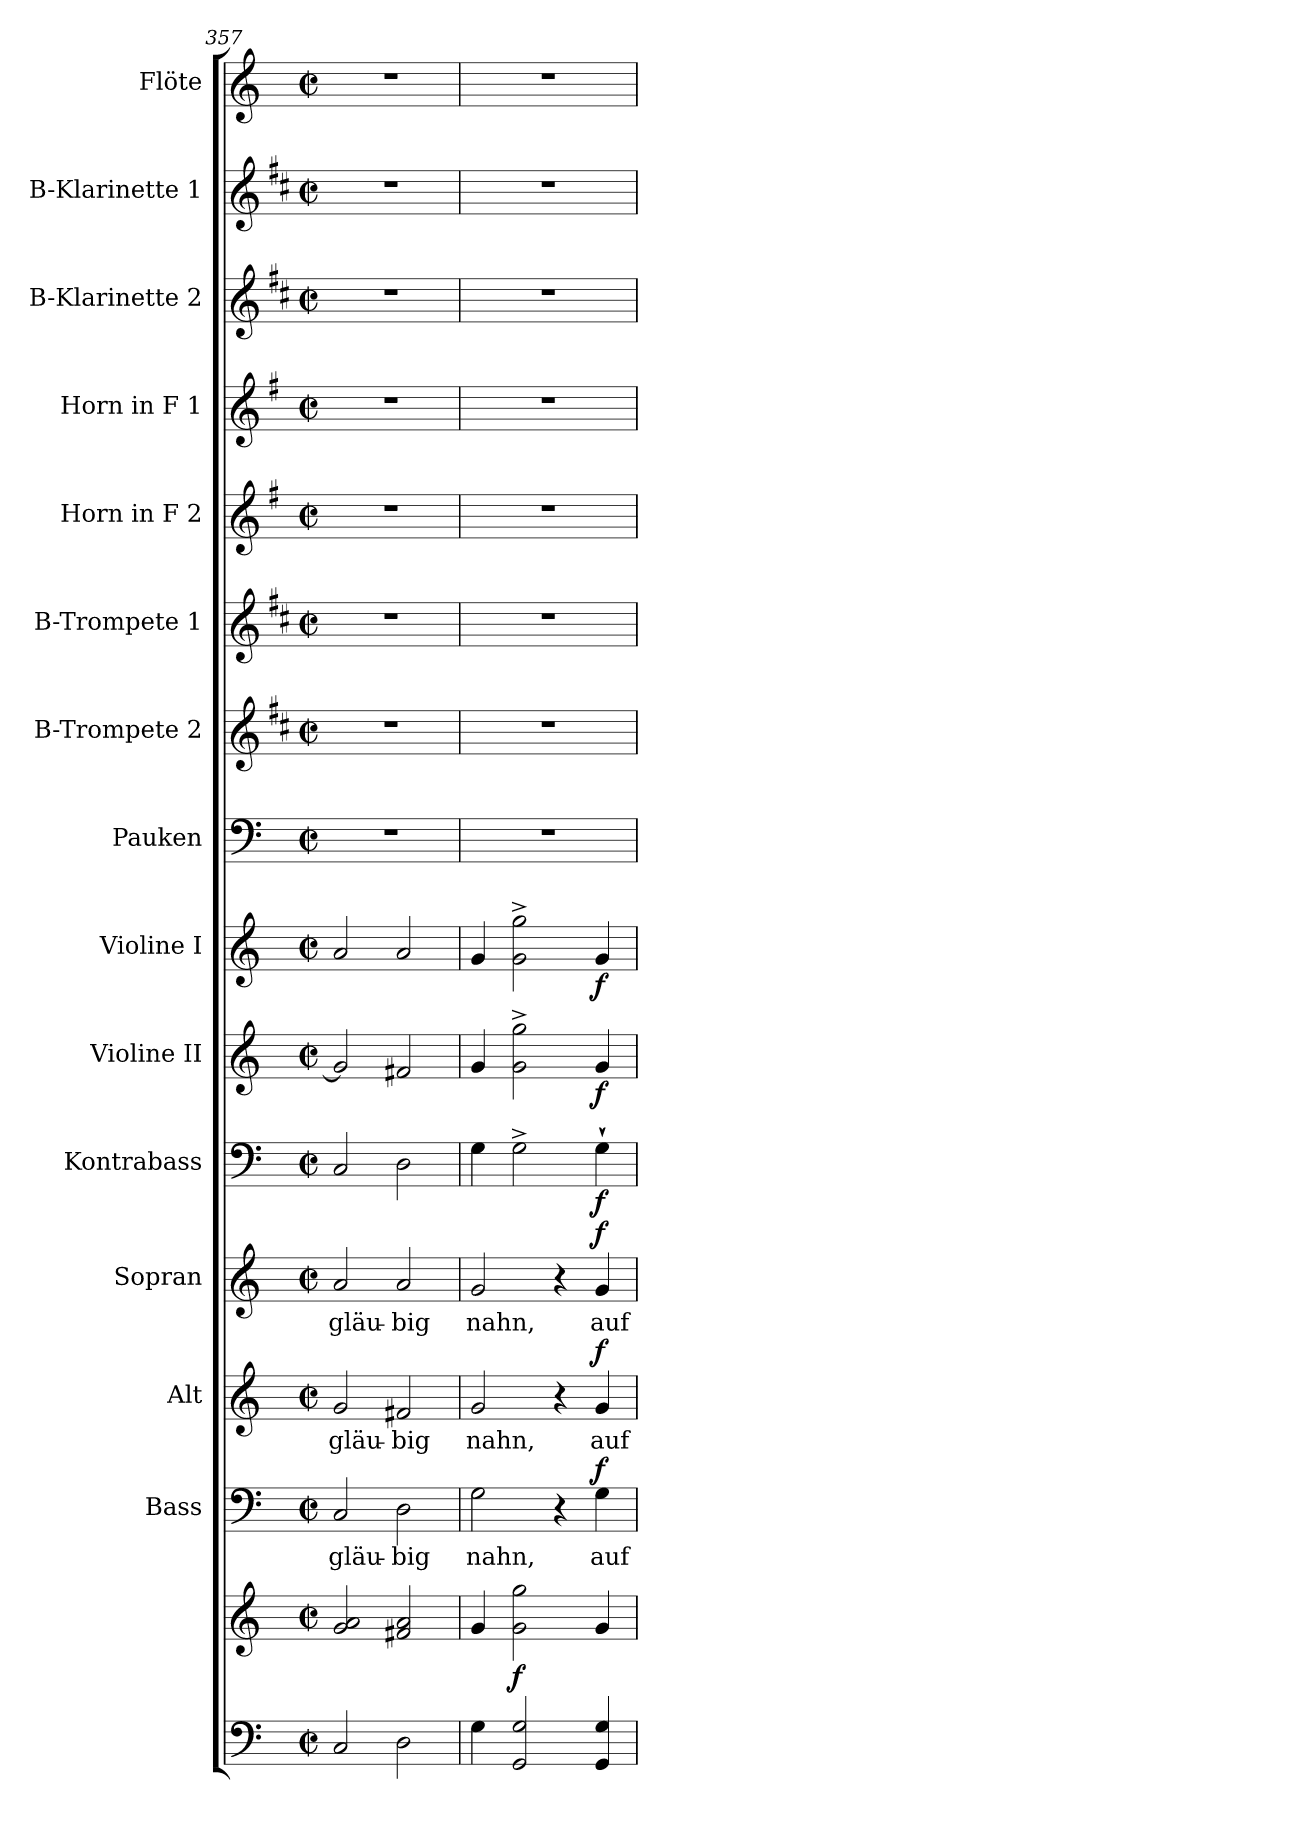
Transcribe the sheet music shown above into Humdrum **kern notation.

**kern	**kern	**dynam	**kern	**text	**dynam	**kern	**text	**dynam	**kern	**text	**dynam	**kern	**dynam	**kern	**dynam	**kern	**dynam	**kern	**kern	**kern	**kern	**kern	**kern	**kern	**kern
*part15	*part15	*part15	*part14	*part14	*part14	*part13	*part13	*part13	*part12	*part12	*part12	*part11	*part11	*part10	*part10	*part9	*part9	*part8	*part7	*part6	*part5	*part4	*part3	*part2	*part1
*staff16	*staff15	*staff15/16	*staff14	*staff14	*staff14	*staff13	*staff13	*staff13	*staff12	*staff12	*staff12	*staff11	*staff11	*staff10	*staff10	*staff9	*staff9	*staff8	*staff7	*staff6	*staff5	*staff4	*staff3	*staff2	*staff1
*	*	*	*I"Bass	*	*	*I"Alt	*	*	*I"Sopran	*	*	*I"Kontrabass	*	*I"Violine II	*	*I"Violine I	*	*I"Pauken	*I"B-Trompete 2	*I"B-Trompete 1	*I"Horn in F 2	*I"Horn in F 1	*I"B-Klarinette 2	*I"B-Klarinette 1	*I"Flöte
*	*	*	*I'B.	*	*	*I'A.	*	*	*I'S.	*	*	*I'Kb.	*	*I'Vl. II	*	*I'Vl. I	*	*I'Pk.	*I'B Trp. 2	*I'B Trp. 1	*	*	*I'B Kl. 2	*I'B Kl. 1	*I'Fl.
*clefF4	*clefG2	*	*clefF4	*	*	*clefG2	*	*	*clefG2	*	*	*clefF4	*	*clefG2	*	*clefG2	*	*clefF4	*clefG2	*clefG2	*clefG2	*clefG2	*clefG2	*clefG2	*clefG2
*	*	*	*	*	*	*	*	*	*	*	*	*ITrd7c12	*	*	*	*	*	*	*ITrd1c2	*ITrd1c2	*ITrd4c7	*ITrd4c7	*ITrd1c2	*ITrd1c2	*
*k[]	*k[]	*	*k[]	*	*	*k[]	*	*	*k[]	*	*	*k[]	*	*k[]	*	*k[]	*	*k[]	*k[]	*k[]	*k[]	*k[]	*k[]	*k[]	*k[]
*C:	*C:	*	*C:	*	*	*C:	*	*	*C:	*	*	*C:	*	*C:	*	*C:	*	*C:	*C:	*C:	*C:	*C:	*C:	*C:	*C:
*M2/2	*M2/2	*	*M2/2	*	*	*M2/2	*	*	*M2/2	*	*	*M2/2	*	*M2/2	*	*M2/2	*	*M2/2	*M2/2	*M2/2	*M2/2	*M2/2	*M2/2	*M2/2	*M2/2
*met(c|)	*met(c|)	*	*met(c|)	*	*	*met(c|)	*	*	*met(c|)	*	*	*met(c|)	*	*met(c|)	*	*met(c|)	*	*met(c|)	*met(c|)	*met(c|)	*met(c|)	*met(c|)	*met(c|)	*met(c|)	*met(c|)
=357	=357	=357	=357	=357	=357	=357	=357	=357	=357	=357	=357	=357	=357	=357	=357	=357	=357	=357	=357	=357	=357	=357	=357	=357	=357
!	!	!	!	!LO:LY:b	!	!	!LO:LY:b	!	!	!LO:LY:b	!	!	!	!	!	!	!	!	!	!	!	!	!	!	!
2C/	2g/ 2a/	.	2C/	gläu-	.	2g/	gläu-	.	2a/	gläu-	.	2CC/	.	2g/]	.	2a/	.	1r	1r	1r	1r	1r	1r	1r	1r
!	!	!	!	!LO:LY:b	!	!	!LO:LY:b	!	!	!LO:LY:b	!	!	!	!	!	!	!	!	!	!	!	!	!	!	!
2D\	2f#X/ 2a/	.	2D\	-big	.	2f#X/	-big	.	2a/	-big	.	2DD\	.	2f#X/	.	2a/	.	.	.	.	.	.	.	.	.
=358	=358	=358	=358	=358	=358	=358	=358	=358	=358	=358	=358	=358	=358	=358	=358	=358	=358	=358	=358	=358	=358	=358	=358	=358	=358
!	!	!	!	!LO:LY:b	!	!	!LO:LY:b	!	!	!LO:LY:b	!	!	!	!	!	!	!	!	!	!	!	!	!	!	!
4G\	4g/	.	2G\	nahn,	.	2g/	nahn,	.	2g/	nahn,	.	4GG\	.	4g/	.	4g/	.	1r	1r	1r	1r	1r	1r	1r	1r
!	!	!LO:DY:b	!	!	!	!	!	!	!	!	!	!	!	!	!	!	!	!	!	!	!	!	!	!	!
2GG/ 2G/	2g\ 2gg\	f	.	.	.	.	.	.	.	.	.	2GG^>\	.	2g\^> 2gg\^>	.	2g\^> 2gg\^>	.	.	.	.	.	.	.	.	.
.	.	.	4r	.	.	4r	.	.	4r	.	.	.	.	.	.	.	.	.	.	.	.	.	.	.	.
!	!	!	!	!LO:LY:b	!LO:DY:a	!	!LO:LY:b	!LO:DY:a	!	!LO:LY:b	!LO:DY:a	!	!LO:DY:b	!	!LO:DY:b	!	!LO:DY:b	!	!	!	!	!	!	!	!
4GG/ 4G/	4g/	.	4G\	auf	f	4g/	auf	f	4g/	auf	f	4GG`>\	f	4g/	f	4g/	f	.	.	.	.	.	.	.	.
=	=	=	=	=	=	=	=	=	=	=	=	=	=	=	=	=	=	=	=	=	=	=	=	=	=
*-	*-	*-	*-	*-	*-	*-	*-	*-	*-	*-	*-	*-	*-	*-	*-	*-	*-	*-	*-	*-	*-	*-	*-	*-	*-
